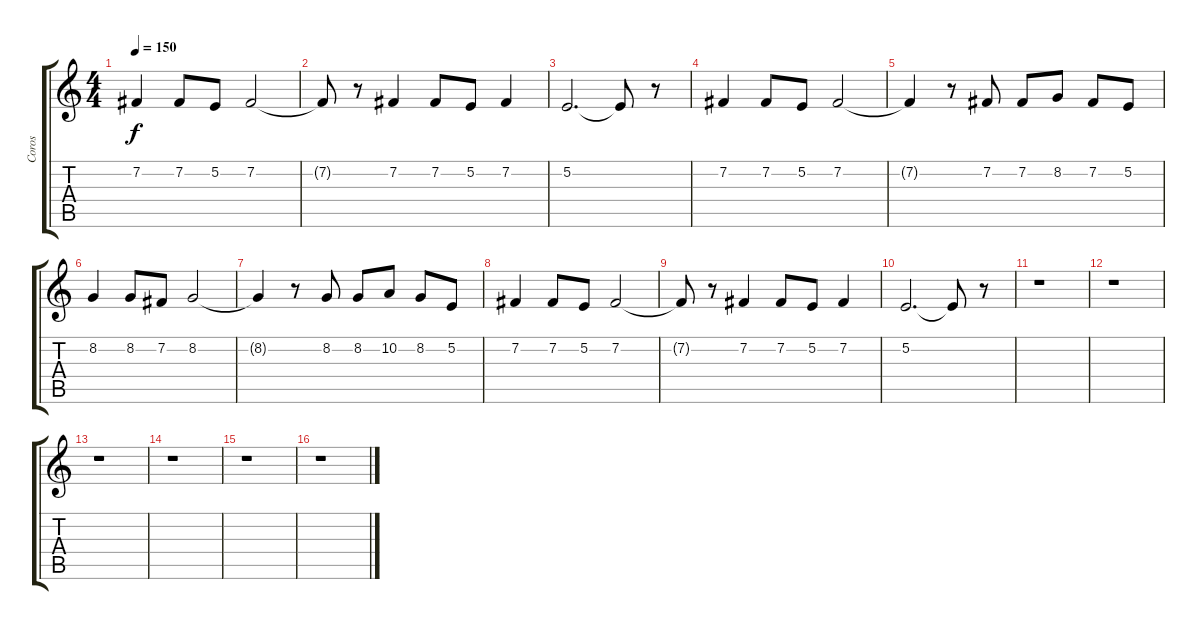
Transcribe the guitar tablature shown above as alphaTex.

\track ("Coros" "Coros") {instrument clarinet}
\staff {score tabs}
\tuning (E4 B3 G3 D3 A2 E2) {hide}
\ts (4 4)
\tempo 150
\clef g2
\ks c
7.2.4{dy f} 7.2.8 5.2.8 7.2.2 |
7.2{t}.8 r.8 7.2.4 7.2.8 5.2.8 7.2.4 |
5.2.2{d} 5.2{t}.8 r.8 |
7.2.4 7.2.8 5.2.8 7.2.2 |
7.2{t}.4 r.8 7.2.8 7.2.8 8.2.8 7.2.8 5.2.8 |
8.2.4 8.2.8 7.2.8 8.2.2 |
8.2{t}.4 r.8 8.2.8 8.2.8 10.2.8 8.2.8 5.2.8 |
7.2.4 7.2.8 5.2.8 7.2.2 |
7.2{t}.8 r.8 7.2.4 7.2.8 5.2.8 7.2.4 |
5.2.2{d} 5.2{t}.8 r.8 |
r.1 |
r.1 |
r.1 |
r.1 |
r.1 |
r.1
